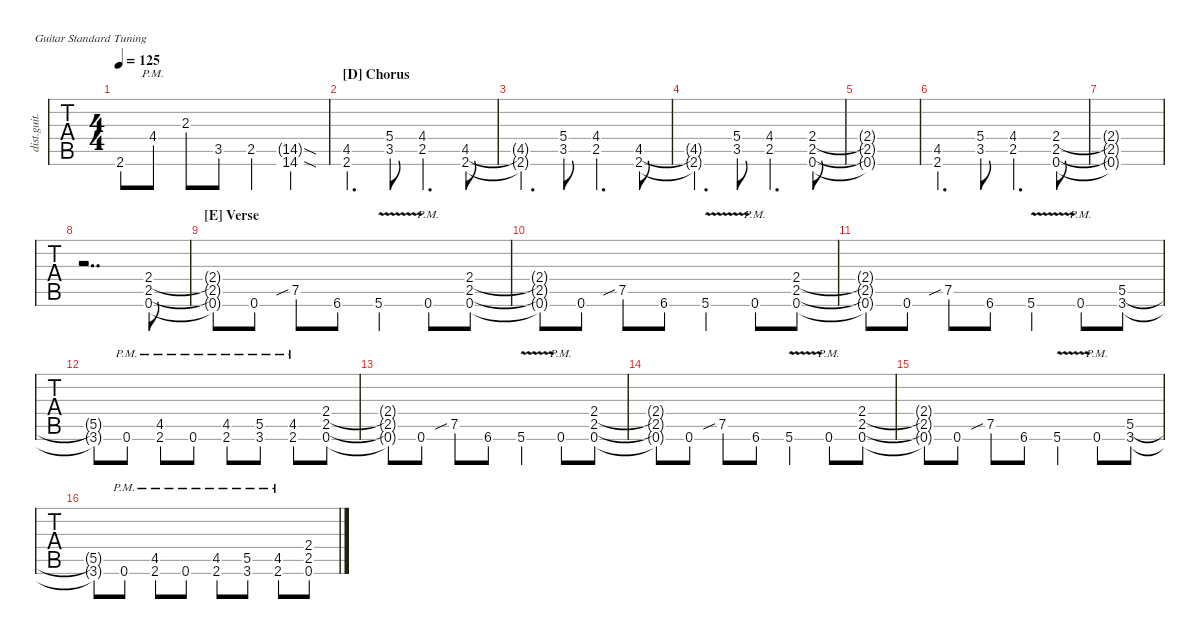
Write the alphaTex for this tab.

\defaultSystemsLayout 4
\hideDynamics
\bracketExtendMode nobrackets
\otherSystemsTrackNameOrientation horizontal
\track ("Rhythm Guitar 2 (Kirk)" "dist.guit.") {defaultSystemsLayout 4 multiBarRest instrument distortionguitar}
\staff {tabs}
\tuning (E4 B3 G3 D3 A2 E2)
\ts (4 4)
\tempo 125
\clef g2
\ks c
2.6{t acc #}.8{dy mf} 4.4{pm acc #}.8 2.3.8 3.5.8 2.5.4 (14.6{sod acc #} 14.5{sod g}).4 |
\section ("D" "Chorus")
(2.6{acc #} 4.5{acc #}).4{d} (3.5 5.4).8 (2.5 4.4{acc #}).4{d} (2.6{acc #} 4.5{acc #}).8 |
(2.6{t acc #} 4.5{t acc #}).4{d} (3.5 5.4).8 (2.5 4.4{acc #}).4{d} (2.6{acc #} 4.5{acc #}).8 |
(2.6{t acc #} 4.5{t acc #}).4{d} (3.5 5.4).8 (2.5 4.4{acc #}).4{d} (0.6 2.5 2.4).8 |
(0.6{t} 2.5{t} 2.4{t}).1 |
(2.6{acc #} 4.5{acc #}).4{d} (3.5 5.4).8 (2.5 4.4{acc #}).4{d} (0.6 2.5 2.4).8 |
(0.6{t} 2.5{t} 2.4{t}).1 |
r.2{dd} (0.6 2.5 2.4).8 |
\section ("E" "Verse")
(2.5{t} 0.6{t} 2.4{t}).8 0.6.8 7.5{sib}.8 6.6{acc #}.8 5.6{v}.4 0.6{pm}.8 (0.6 2.5 2.4).8 |
(2.5{t} 0.6{t} 2.4{t}).8 0.6.8 7.5{sib}.8 6.6{acc #}.8 5.6{v}.4 0.6{pm}.8 (0.6 2.5 2.4).8 |
(2.5{t} 0.6{t} 2.4{t}).8 0.6.8 7.5{sib}.8 6.6{acc #}.8 5.6{v}.4 0.6{pm}.8 (3.6 5.5).8 |
(5.5{t} 3.6{t}).8 0.6{pm}.8 (2.6{pm acc #} 4.5{pm acc #}).8 0.6{pm}.8 (2.6{pm acc #} 4.5{pm acc #}).8 (3.6{pm} 5.5{pm}).8 (2.6{pm acc #} 4.5{pm acc #}).8 (0.6 2.5 2.4).8 |
(2.5{t} 0.6{t} 2.4{t}).8 0.6.8 7.5{sib}.8 6.6{acc #}.8 5.6{v}.4 0.6{pm}.8 (0.6 2.5 2.4).8 |
(2.5{t} 0.6{t} 2.4{t}).8 0.6.8 7.5{sib}.8 6.6{acc #}.8 5.6{v}.4 0.6{pm}.8 (0.6 2.5 2.4).8 |
(2.5{t} 0.6{t} 2.4{t}).8 0.6.8 7.5{sib}.8 6.6{acc #}.8 5.6{v}.4 0.6{pm}.8 (3.6 5.5).8 |
(5.5{t} 3.6{t}).8 0.6{pm}.8 (2.6{pm acc #} 4.5{pm acc #}).8 0.6{pm}.8 (2.6{pm acc #} 4.5{pm acc #}).8 (3.6{pm} 5.5{pm}).8 (2.6{pm acc #} 4.5{pm acc #}).8 (0.6 2.5 2.4).8
